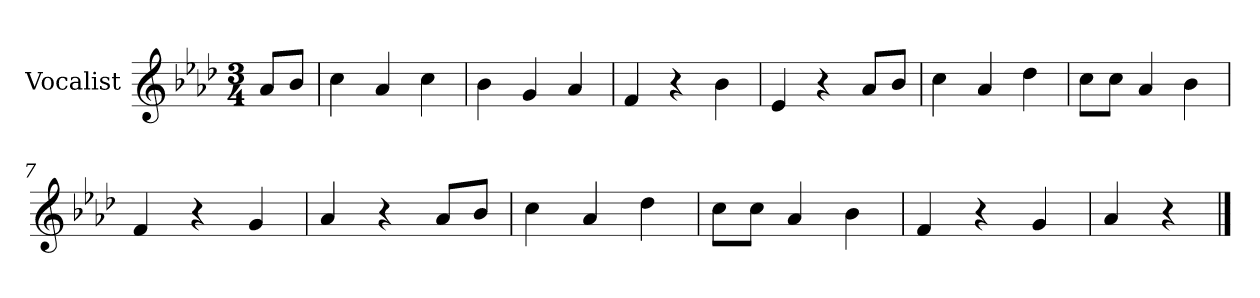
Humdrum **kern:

**kern
*part1
*staff1
*I"Vocalist
*k[b-e-a-d-]
*A-:
*M3/4
=
8a-L
8b-J
=1
4cc
4a-
4cc
=2
4b-
4g
4a-
=3
4f
4r
4b-
=4
4e-
4r
8a-L
8b-J
=5
4cc
4a-
4dd-
=6
8ccL
8ccJ
4a-
4b-
=7
4f
4r
4g
=8
4a-
4r
8a-L
8b-J
=9
4cc
4a-
4dd-
=10
8ccL
8ccJ
4a-
4b-
=11
4f
4r
4g
=12
4a-
4r
==
*-
